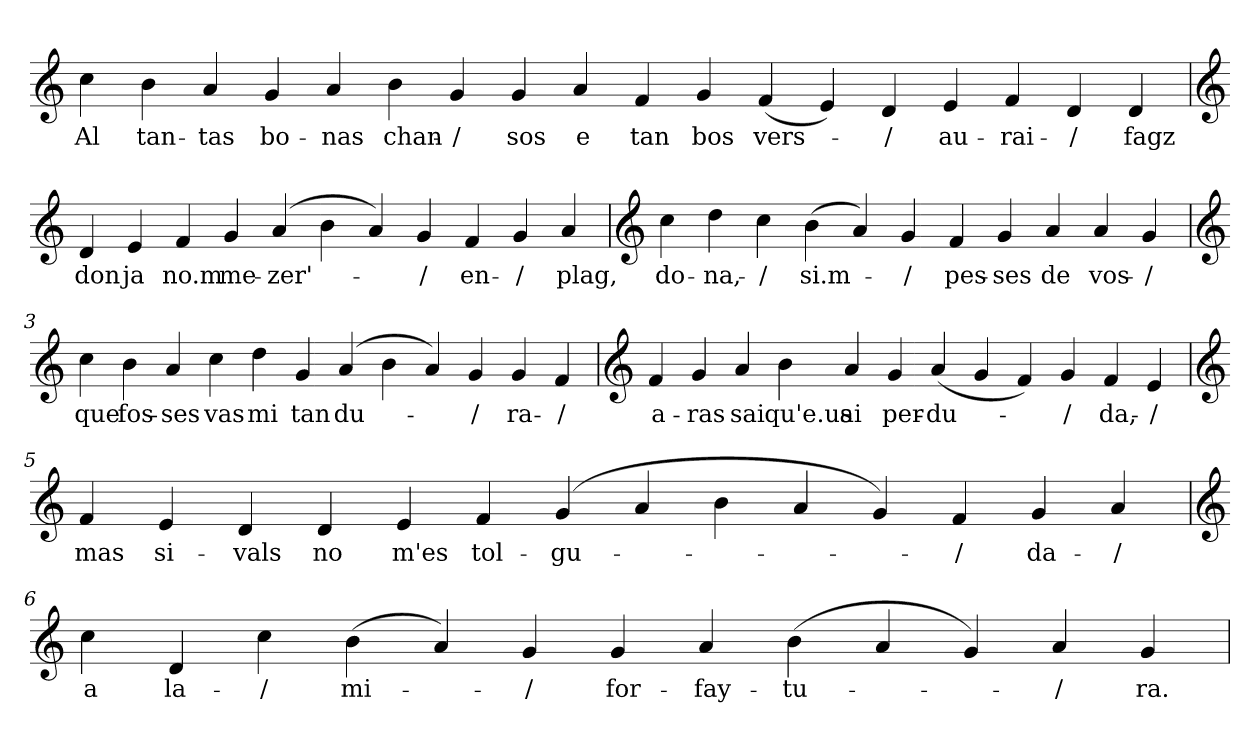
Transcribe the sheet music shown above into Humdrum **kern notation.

**kern	**text
*part1	*part1
*staff1	*staff1
*clefG2	*
=	=
4cc	Al
4b	tan-
4a	-tas
4g	bo-
4a	-nas
4b	chan-
4g	-/
4g	sos
4a	e
4f	tan
4g	bos
(4f	vers-
4e)	.
4d	-/
4e	au-
4f	-rai-
4d	-/
4d	fagz
=1	=1
*clefG2	*
4d	don
4e	ja
4f	no.m
4g	me-
(4a	-zer'-
4b	.
4a)	.
4g	-/
4f	en-
4g	-/
4a	plag,
=2	=2
*clefG2	*
4cc	do-
4dd	-na,-
4cc	-/
(4b	si.m-
4a)	.
4g	-/
4f	pes-
4g	-ses
4a	de
4a	vos-
4g	-/
=3	=3
*clefG2	*
4cc	que
4b	fos-
4a	-ses
4cc	vas
4dd	mi
4g	tan
(4a	du-
4b	.
4a)	.
4g	-/
4g	ra-
4f	-/
=4	=4
*clefG2	*
4f	a-
4g	-ras
4a	sai
4b	qu'e.us
4a	ai
4g	per-
(4a	-du-
4g	.
4f)	.
4g	-/
4f	da,-
4e	-/
=5	=5
*clefG2	*
4f	mas
4e	si-
4d	-vals
4d	no
4e	m'es
4f	tol-
(4g	-gu-
4a	.
4b	.
4a	.
4g)	.
4f	-/
4g	da-
4a	-/
=6	=6
*clefG2	*
4cc	a
4d	la-
4cc	-/
(4b	mi-
4a)	.
4g	-/
4g	for-
4a	-fay-
(4b	-tu-
4a	.
4g)	.
4a	-/
4g	ra.
=	=
*-	*-
